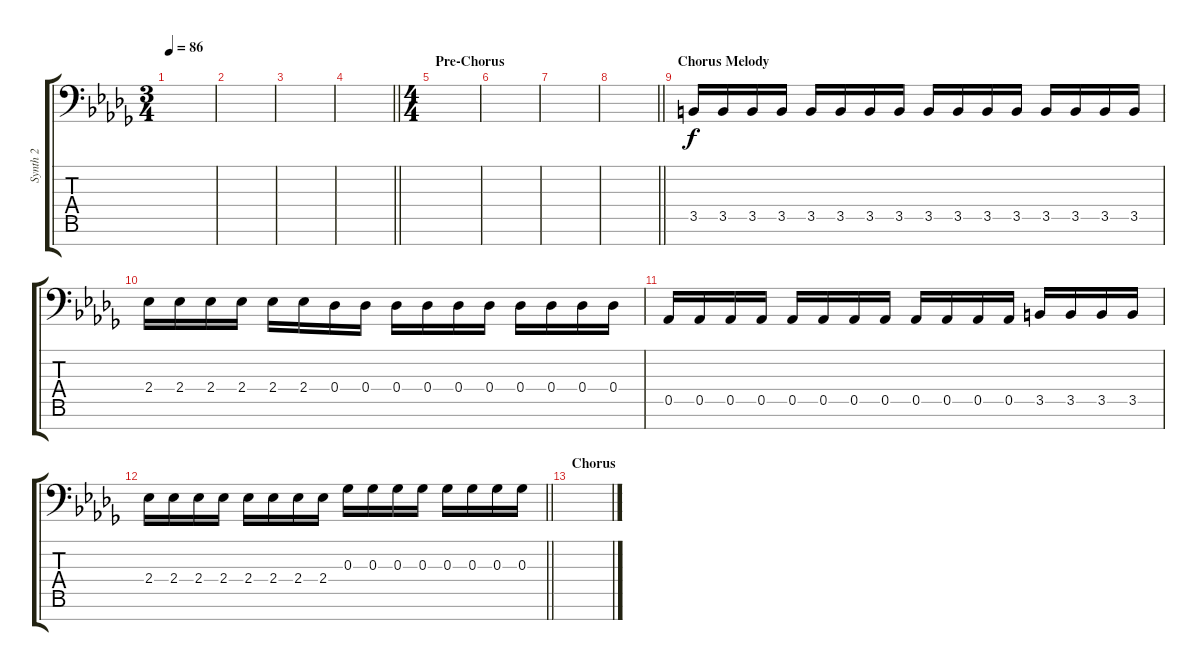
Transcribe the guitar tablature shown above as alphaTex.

\track ("Synth 2" "Synth 2") {instrument fx4atmosphere}
\staff {score tabs}
\tuning (Eb4 Bb3 Gb3 Db3 Ab2 Eb2 Ab1) {hide}
\ts (3 4)
\tempo 86
\clef f4
\ks bbminor
|
|
|
\barLineRight lightlight
|
\ts (4 4)
\section ("" "Pre-Chorus")
|
|
|
\barLineRight lightlight
|
\section ("" "Chorus Melody")
3.5.16 3.5.16 3.5.16 3.5.16 3.5.16 3.5.16 3.5.16 3.5.16 3.5.16 3.5.16 3.5.16 3.5.16 3.5.16 3.5.16 3.5.16 3.5.16 |
2.4.16 2.4.16 2.4.16 2.4.16 2.4.16 2.4.16 0.4.16 0.4.16 0.4.16 0.4.16 0.4.16 0.4.16 0.4.16 0.4.16 0.4.16 0.4.16 |
0.5.16 0.5.16 0.5.16 0.5.16 0.5.16 0.5.16 0.5.16 0.5.16 0.5.16 0.5.16 0.5.16 0.5.16 3.5.16 3.5.16 3.5.16 3.5.16 |
\barLineRight lightlight
2.4.16 2.4.16 2.4.16 2.4.16 2.4.16 2.4.16 2.4.16 2.4.16 0.3.16 0.3.16 0.3.16 0.3.16 0.3.16 0.3.16 0.3.16 0.3.16 |
\section ("" "Chorus")
